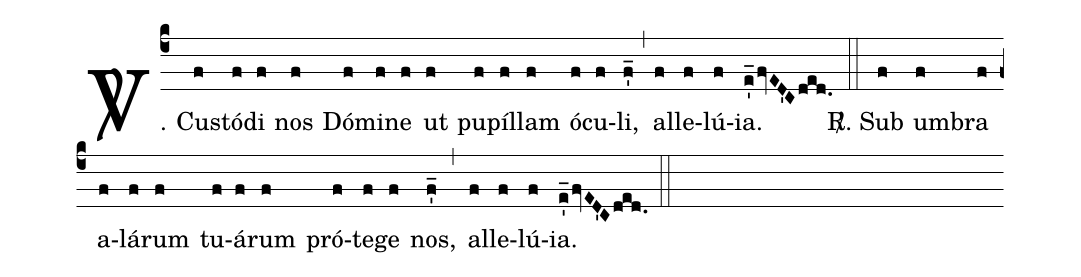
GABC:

%%
(c4)
<sp>V/</sp>. {Cus}(f)tó(f)di(f) nos(f) Dó(f)mi(f)ne(f) ut(f) pu(f)píl(f)lam(f) ó(f)cu(f)li,(f'_) (,)
al(f)le(f)lú(f)ia.(e'_/fvED'Cded.) (::)

<sp>R/</sp>. Sub(f) um(f)bra(f) a(f)lá(f)rum(f) tu(f)á(f)rum(f) pró(f)te(f)ge(f) nos,(f'_) (,)
al(f)le(f)lú(f)ia.(e'_/fvED'Cded.) (::)
